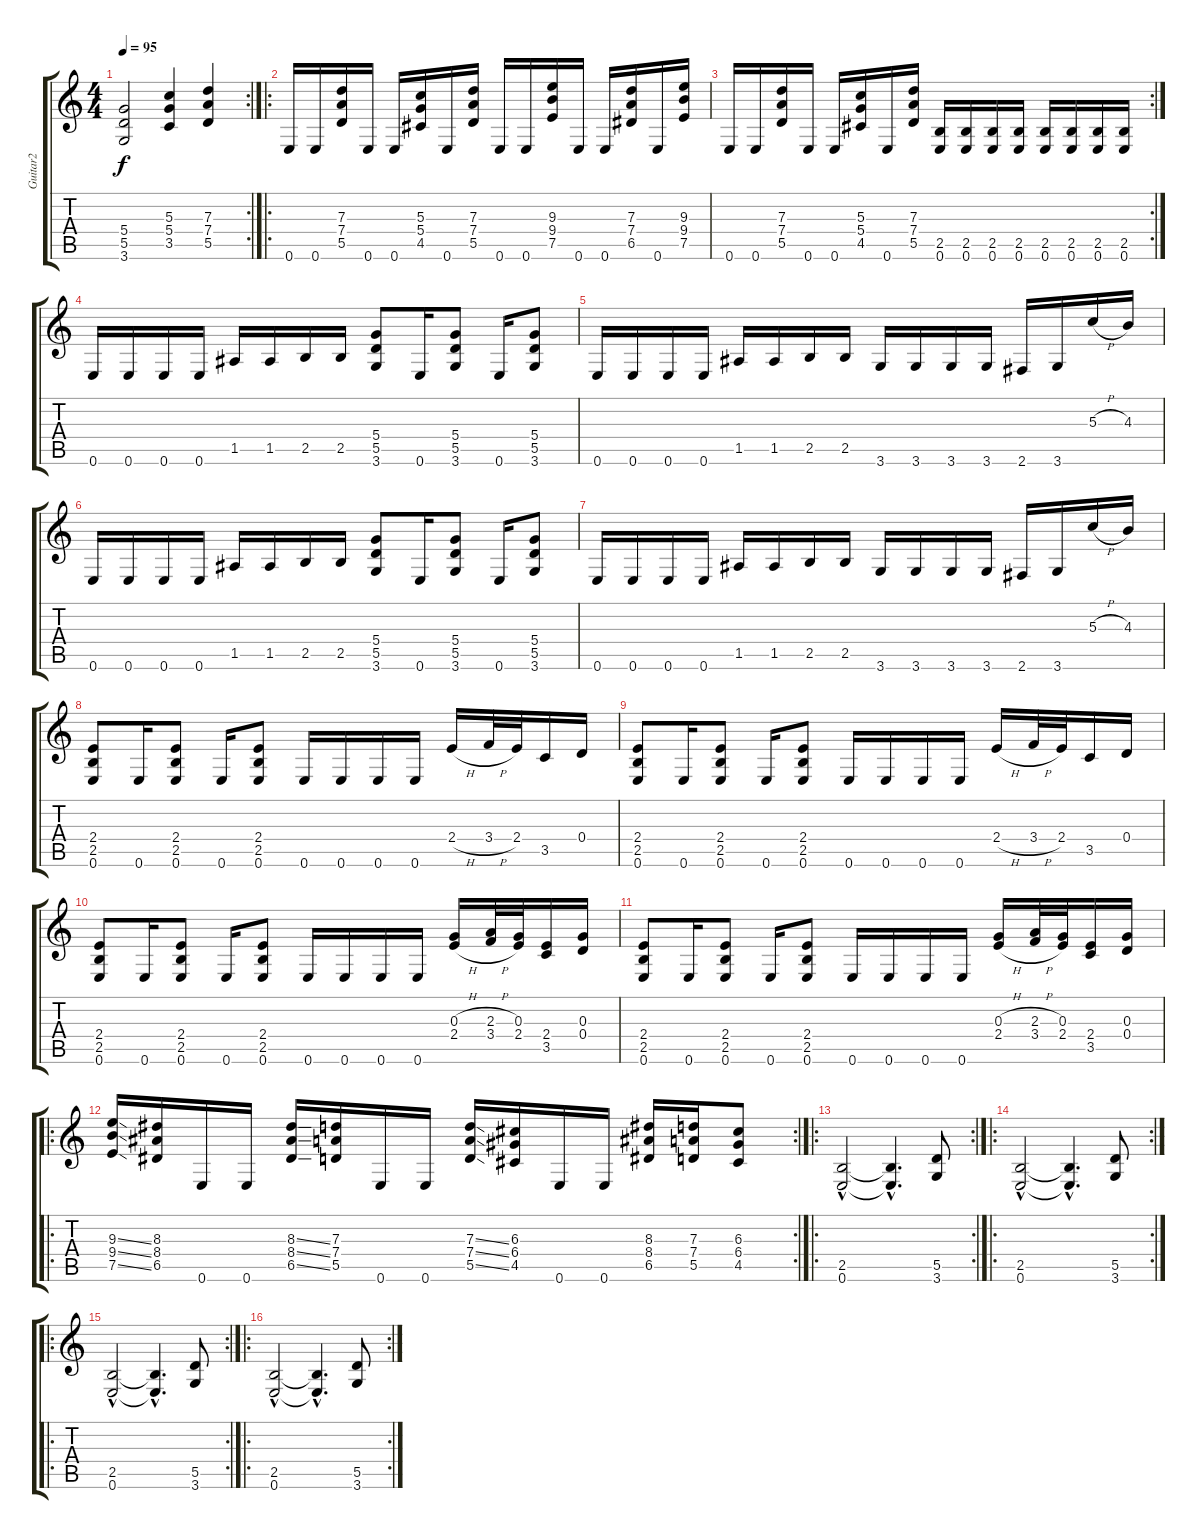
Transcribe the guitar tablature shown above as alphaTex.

\track ("Guitar2" "Guitar2") {instrument distortionguitar}
\staff {score tabs}
\tuning (E4 B3 G3 D3 A2 E2) {hide}
\rc 2
\ts (4 4)
\tempo 95
\clef g2
\ks c
(5.4 5.5 3.6).2{dy f} (5.3 5.4 3.5).4 (7.3 7.4 5.5).4 |
\ro
0.6.16{txt ""} 0.6.16 (7.3 7.4 5.5).16 0.6.16 0.6.16 (5.3 5.4 4.5).16 0.6.16 (7.3 7.4 5.5).16 0.6.16 0.6.16 (9.3 9.4 7.5).16 0.6.16 0.6.16 (7.3 7.4 6.5).16 0.6.16 (9.3 9.4 7.5).16 |
\rc 2
0.6.16 0.6.16 (7.3 7.4 5.5).16 0.6.16 0.6.16 (5.3 5.4 4.5).16 0.6.16 (7.3 7.4 5.5).16 (2.5 0.6).16 (2.5 0.6).16 (2.5 0.6).16 (2.5 0.6).16 (2.5 0.6).16 (2.5 0.6).16 (2.5 0.6).16 (2.5 0.6).16 |
0.6.16 0.6.16 0.6.16 0.6.16 1.5.16 1.5.16 2.5.16 2.5.16 (5.4 5.5 3.6).8 0.6.16 (5.4 5.5 3.6).8 0.6.16 (5.4 5.5 3.6).8 |
0.6.16 0.6.16 0.6.16 0.6.16 1.5.16 1.5.16 2.5.16 2.5.16 3.6.16 3.6.16 3.6.16 3.6.16 2.6.16 3.6.16 5.3{h}.16 4.3.16 |
0.6.16 0.6.16 0.6.16 0.6.16 1.5.16 1.5.16 2.5.16 2.5.16 (5.4 5.5 3.6).8 0.6.16 (5.4 5.5 3.6).8 0.6.16 (5.4 5.5 3.6).8 |
0.6.16 0.6.16 0.6.16 0.6.16 1.5.16 1.5.16 2.5.16 2.5.16 3.6.16 3.6.16 3.6.16 3.6.16 2.6.16 3.6.16 5.3{h}.16 4.3.16 |
(2.4 2.5 0.6).8 0.6.16 (2.4 2.5 0.6).8 0.6.16 (2.4 2.5 0.6).8 0.6.16 0.6.16 0.6.16 0.6.16 2.4{h}.16 3.4{h}.32 2.4.32 3.5.16 0.4.16 |
(2.4 2.5 0.6).8 0.6.16 (2.4 2.5 0.6).8 0.6.16 (2.4 2.5 0.6).8 0.6.16 0.6.16 0.6.16 0.6.16 2.4{h}.16 3.4{h}.32 2.4.32 3.5.16 0.4.16 |
(2.4 2.5 0.6).8 0.6.16 (2.4 2.5 0.6).8 0.6.16 (2.4 2.5 0.6).8 0.6.16 0.6.16 0.6.16 0.6.16 (0.3{h} 2.4{h}).16 (2.3{h} 3.4{h}).32 (0.3 2.4).32 (2.4 3.5).16 (0.3 0.4).16 |
(2.4 2.5 0.6).8 0.6.16 (2.4 2.5 0.6).8 0.6.16 (2.4 2.5 0.6).8 0.6.16 0.6.16 0.6.16 0.6.16 (0.3{h} 2.4{h}).16 (2.3{h} 3.4{h}).32 (0.3 2.4).32 (2.4 3.5).16 (0.3 0.4).16 |
\ro
\rc 2
(9.3{ss} 9.4{ss} 7.5{ss}).16 (8.3 8.4 6.5).16 0.6.16 0.6.16 (8.3{ss} 8.4{ss} 6.5{ss}).16 (7.3 7.4 5.5).16 0.6.16 0.6.16 (7.3{ss} 7.4{ss} 5.5{ss}).16 (6.3 6.4 4.5).16 0.6.16 0.6.16 (8.3 8.4 6.5).16 (7.3 7.4 5.5).16 (6.3 6.4 4.5).8 |
\ro
\rc 2
(2.5 0.6{hac}).2 (2.5{hac t} 0.6{hac t}).4{d} (5.5 3.6).8 |
\ro
\rc 2
(2.5 0.6{hac}).2 (2.5{hac t} 0.6{hac t}).4{d} (5.5 3.6).8 |
\ro
\rc 2
(2.5 0.6{hac}).2 (2.5{hac t} 0.6{hac t}).4{d} (5.5 3.6).8 |
\ro
\rc 2
(2.5 0.6{hac}).2 (2.5{hac t} 0.6{hac t}).4{d} (5.5 3.6).8
